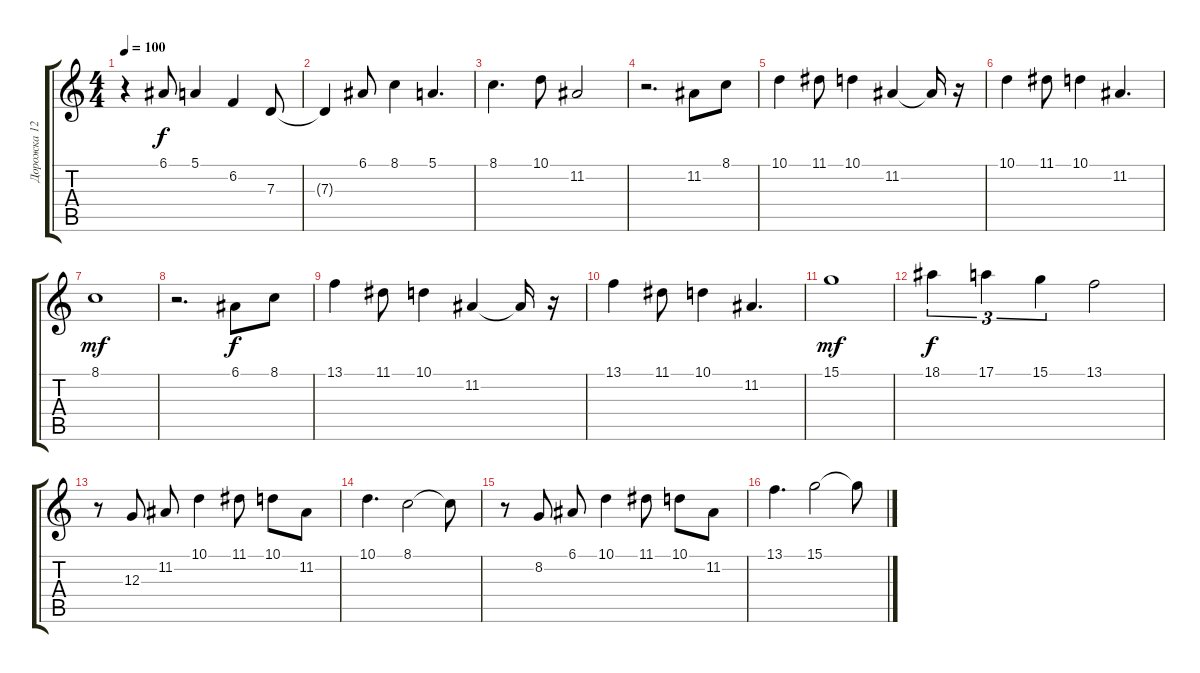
\track ("Дорожка 12" "Дорожка 12") {instrument fx5brightness}
\staff {score tabs}
\tuning (E4 B3 G3 D3 A2 E2) {hide}
\ts (4 4)
\tempo 100
\clef g2
\ks c
r.4{dy f} 6.1.8 5.1.4 6.2.4 7.3.8 |
7.3{t}.4 6.1.8 8.1.4 5.1.4{d} |
8.1.4{d} 10.1.8 11.2.2 |
r.2{d} 11.2.8 8.1.8 |
10.1.4 11.1.8 10.1.4 11.2.4 11.2{t}.16 r.16 |
10.1.4 11.1.8 10.1.4 11.2.4{d} |
8.1.1{dy mf} |
r.2{d} 6.1.8{dy f} 8.1.8 |
13.1.4 11.1.8 10.1.4 11.2.4 11.2{t}.16 r.16 |
13.1.4 11.1.8 10.1.4 11.2.4{d} |
15.1.1{dy mf} |
18.1.4{tu (3 2) dy f} 17.1.4{tu (3 2)} 15.1.4{tu (3 2)} 13.1.2 |
r.8 12.3.8 11.2.8 10.1.4 11.1.8 10.1.8 11.2.8 |
10.1.4{d} 8.1.2 8.1{t}.8 |
r.8 8.2.8 6.1.8 10.1.4 11.1.8 10.1.8 11.2.8 |
13.1.4{d} 15.1.2 15.1{t}.8
